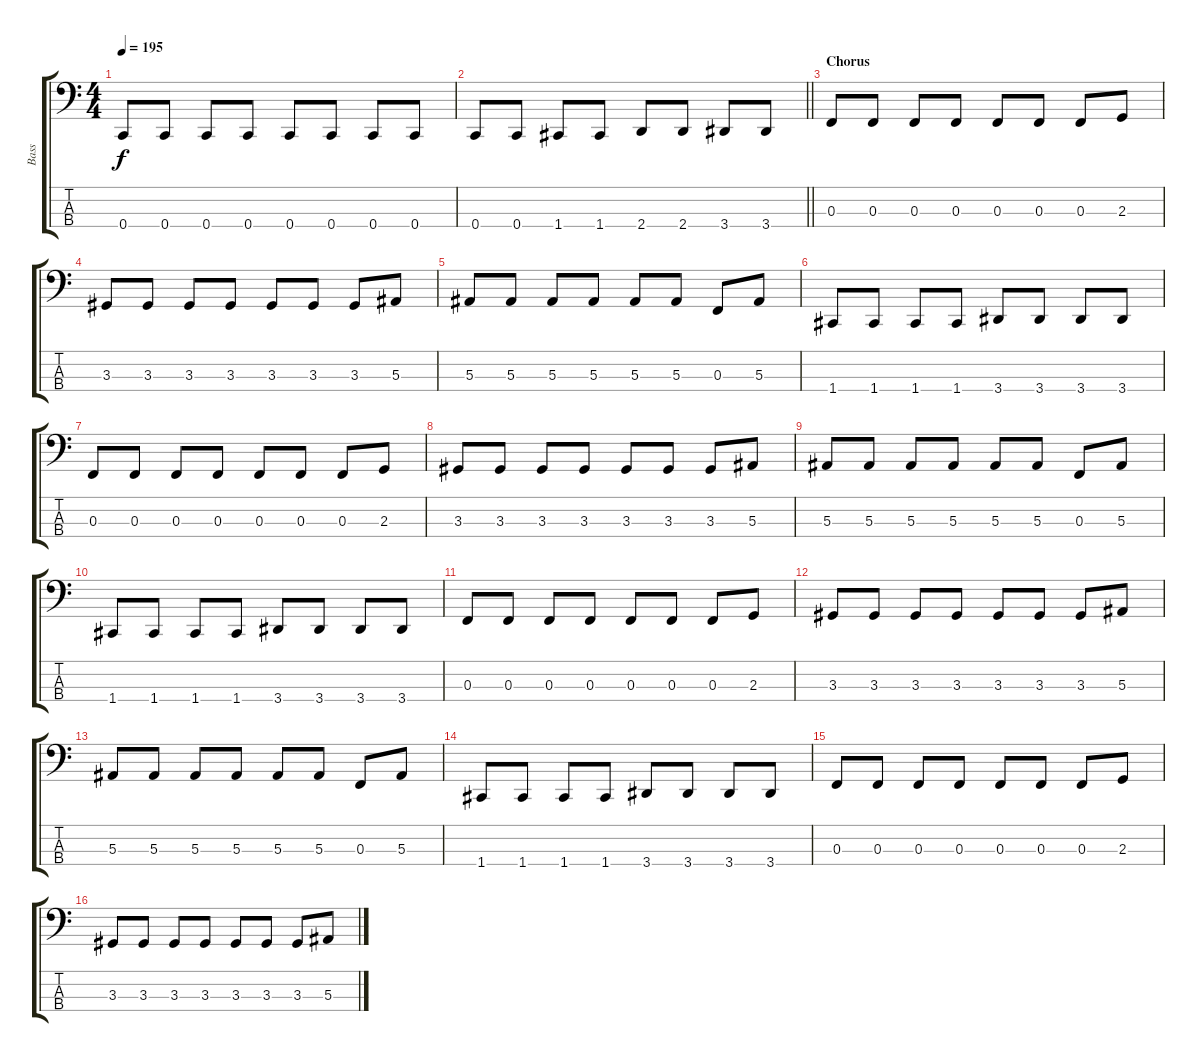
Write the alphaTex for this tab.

\track ("Bass" "Bass") {instrument electricbasspick}
\staff {score tabs}
\tuning (Eb2 Bb1 F1 C1) {hide}
\ts (4 4)
\tempo 195
\clef f4
\ks c
0.4.8{dy f} 0.4.8 0.4.8 0.4.8 0.4.8 0.4.8 0.4.8 0.4.8 |
\barLineRight lightlight
0.4.8 0.4.8 1.4.8 1.4.8 2.4.8 2.4.8 3.4.8 3.4.8 |
\section ("" "Chorus")
0.3.8 0.3.8 0.3.8 0.3.8 0.3.8 0.3.8 0.3.8 2.3.8 |
3.3.8 3.3.8 3.3.8 3.3.8 3.3.8 3.3.8 3.3.8 5.3.8 |
5.3.8 5.3.8 5.3.8 5.3.8 5.3.8 5.3.8 0.3.8 5.3.8 |
1.4.8 1.4.8 1.4.8 1.4.8 3.4.8 3.4.8 3.4.8 3.4.8 |
0.3.8 0.3.8 0.3.8 0.3.8 0.3.8 0.3.8 0.3.8 2.3.8 |
3.3.8 3.3.8 3.3.8 3.3.8 3.3.8 3.3.8 3.3.8 5.3.8 |
5.3.8 5.3.8 5.3.8 5.3.8 5.3.8 5.3.8 0.3.8 5.3.8 |
1.4.8 1.4.8 1.4.8 1.4.8 3.4.8 3.4.8 3.4.8 3.4.8 |
0.3.8 0.3.8 0.3.8 0.3.8 0.3.8 0.3.8 0.3.8 2.3.8 |
3.3.8 3.3.8 3.3.8 3.3.8 3.3.8 3.3.8 3.3.8 5.3.8 |
5.3.8 5.3.8 5.3.8 5.3.8 5.3.8 5.3.8 0.3.8 5.3.8 |
1.4.8 1.4.8 1.4.8 1.4.8 3.4.8 3.4.8 3.4.8 3.4.8 |
0.3.8 0.3.8 0.3.8 0.3.8 0.3.8 0.3.8 0.3.8 2.3.8 |
3.3.8 3.3.8 3.3.8 3.3.8 3.3.8 3.3.8 3.3.8 5.3.8
